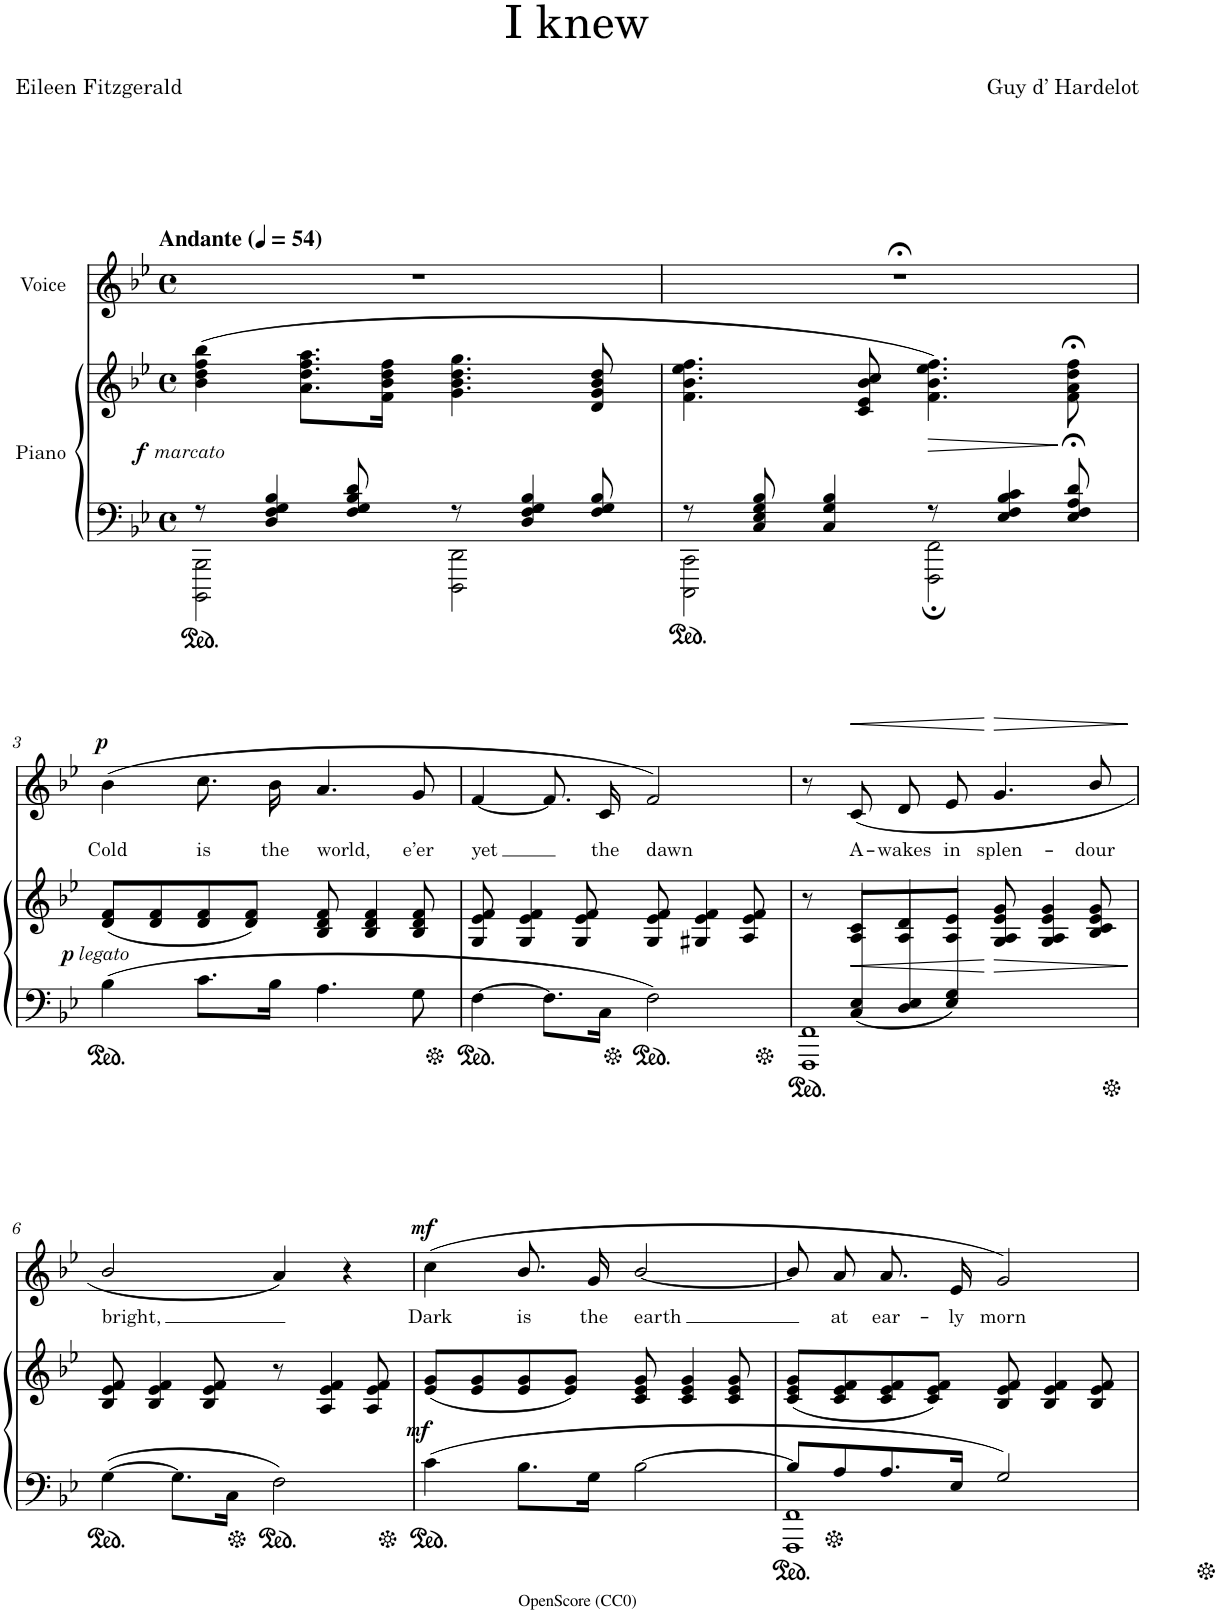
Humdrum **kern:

**kern	**kern	**dynam	**kern	**text	**dynam
*part2	*part2	*part2	*part1	*part1	*part1
*staff3	*staff2	*staff2/3	*staff1	*staff1	*staff1
*I"Piano	*	*	*I"Voice	*	*
*I'Pno	*	*	*	*	*
*clefF4	*clefG2	*	*clefG2	*	*
*k[b-e-]	*k[b-e-]	*	*k[b-e-]	*	*
*M4/4	*M4/4	*	*M4/4	*	*
*met(c)	*met(c)	*	*met(c)	*	*
*MM54	*MM54	*	*MM54	*	*
=1	=1	=1	=1	=1	=1
*^	*	*	*	*	*
!	!	!	!	!LO:TX:a:B:t=Andante	!	!
!	!	!	!LO:DY:b	!	!	!
!	!	!	!LO:DY:n=1:b	!	!	!
8r	2BBBB-\ 2BBB-\	(4b-\ 4dd\ 4ff\ 4bb-\	f other-dynamics	1r	.	.
4D/ 4F/ 4G/ 4B-/	.	.	.	.	.	.
.	.	8.a\ 8.dd\ 8.ff\ 8.aa\L	.	.	.	.
8F/ 8G/ 8B-/ 8d/	.	.	.	.	.	.
.	.	16f\ 16b-\ 16dd\ 16ff\Jk	.	.	.	.
8r	2DDD\ 2DD\	4.g\ 4.b-\ 4.dd\ 4.gg\	.	.	.	.
4D/ 4F/ 4G/ 4B-/	.	.	.	.	.	.
8F/ 8G/ 8B-/	.	8d/ 8g/ 8b-/ 8dd/	.	.	.	.
=2	=2	=2	=2	=2	=2	=2
8r	2CCC\ 2CC\	4.f\ 4.b-\ 4.ee-\ 4.ff\	.	1r;<	.	.
8C/ 8E-/ 8G/ 8B-/	.	.	.	.	.	.
4C/ 4G/ 4B-/	.	.	.	.	.	.
.	.	8c/ 8e-/ 8b-/ 8cc/	.	.	.	.
!	!	!	!LO:HP:b	!	!	!
8r	2FFF\; 2FF\;	4.f\ 4.b-\ 4.ee-\ 4.ff\)	>	.	.	.
4E-/ 4F/ 4B-/ 4c/	.	.	.	.	.	.
8E-/;<'~ 8F/;<'~ 8A/;<'~ 8d/;<'~	.	8f\;<'~ 8a\;<'~ 8dd\;<'~ 8ff\;<'~	]	.	.	.
*v	*v	*	*	*	*	*
!!LO:LB:g=z
=3	=3	=3	=3	=3	=3
!	!	!LO:DY:b	!	!LO:LY:b	!
!	!	!LO:DY:n=1:b	!	!	!LO:DY:a
4B-\	(8d/ 8f/L	p other-dynamics	(4b-\	Cold	p
.	8d/ 8f/	.	.	.	.
!	!	!	!	!LO:LY:b	!
8.c\L	8d/ 8f/	.	8.cc\L	is	.
.	8d/ 8f/J)	.	.	.	.
!	!	!	!	!LO:LY:b	!
16B-\Jk	.	.	16b-\Jk	the	.
!	!	!	!	!LO:LY:b	!
4.A\	8B-/ 8d/ 8f/	.	4.a/	world,	.
.	4B-/ 4d/ 4f/	.	.	.	.
!	!	!	!	!LO:LY:b	!
8G\	8B-/ 8d/ 8f/	.	8g/	e’er	.
=4	=4	=4	=4	=4	=4
!	!	!	!	!LO:LY:b	!
[4F\	8G/ 8e-/ 8f/	.	[4f/	yet	.
.	4G/ 4e-/ 4f/	.	.	.	.
8.F\L]	.	.	8.f/L]	.	.
.	8G/ 8e-/ 8f/	.	.	.	.
!	!	!	!	!LO:LY:b	!
16C\Jk	.	.	16c/Jk	the	.
!	!	!	!	!LO:LY:b	!
2F\	8G/ 8e-/ 8f/	.	2f/)	dawn	.
.	4G#X/ 4e-/ 4f/	.	.	.	.
.	8A/ 8e-/ 8f/	.	.	.	.
=5	=5	=5	=5	=5	=5
*^	*	*	*	*	*
8ryy	1FFF 1FF	8r	.	8r	.	.
!	!	!	!LO:HP:b	!	!LO:LY:b	!LO:HP:b
8C/ 8E-/L	.	8A/ 8c/L	<	(8c/	A-	<
!	!	!	!	!	!LO:LY:b	!
8D/ 8E-/	.	8A/ 8d/	.	8d/L	-wakes	.
!	!	!	!	!	!LO:LY:b	!
8E-/ 8G/J	.	8A/ 8e-/J	.	8e-/J	in	.
!	!	!	!LO:HP:n=1:b	!	!LO:LY:b	!LO:HP:n=1:b
2ryy	.	8G/ 8A/ 8e-/ 8g/	[ >	4.g/	splen-	[ >
.	.	4G/ 4A/ 4e-/ 4g/	.	.	.	.
!	!	!	!	!	!LO:LY:b	!
.	.	8B-/ 8c/ 8e-/ 8g/	.	8b-/	-dour	.
*v	*v	*	*	*	*	*
.	.	]	.	.	]
!!LO:LB:g=z
=6	=6	=6	=6	=6	=6
!	!	!	!	!LO:LY:b	!
[4G\	8B-/ 8e-/ 8f/	.	2b-/	bright,	.
.	4B-/ 4e-/ 4f/	.	.	.	.
8.G\L]	.	.	.	.	.
.	8B-/ 8e-/ 8f/	.	.	.	.
16C\Jk	.	.	.	.	.
2F\	8r	.	4a/)	.	.
.	4A/ 4e-/ 4f/	.	.	.	.
.	.	.	4r	.	.
.	8A/ 8e-/ 8f/	.	.	.	.
=7	=7	=7	=7	=7	=7
!	!	!LO:DY:b	!	!LO:LY:b	!LO:DY:a
4c\	(8e-/ 8g/L	mf	(4cc\	Dark	mf
.	8e-/ 8g/	.	.	.	.
!	!	!	!	!LO:LY:b	!
8.B-\L	8e-/ 8g/	.	8.b-/L	is	.
.	8e-/ 8g/J)	.	.	.	.
!	!	!	!	!LO:LY:b	!
16G\Jk	.	.	16g/Jk	the	.
!	!	!	!	!LO:LY:b	!
[>2B-\	8c/ 8e-/ 8g/	.	[2b-/	earth	.
.	4c/ 4e-/ 4g/	.	.	.	.
.	8c/ 8e-/ 8g/	.	.	.	.
=8	=8	=8	=8	=8	=8
*^	*	*	*	*	*
8B-/L]	1FFF 1FF	(8c/ 8e-/ 8g/L	.	8b-/L]	.	.
!	!	!	!	!	!LO:LY:b	!
8A/	.	8c/ 8e-/ 8f/	.	8a/J	at	.
!	!	!	!	!	!LO:LY:b	!
8.A/	.	8c/ 8e-/ 8f/	.	8.a/L	ear-	.
.	.	8c/ 8e-/ 8f/J)	.	.	.	.
!	!	!	!	!	!LO:LY:b	!
16E-/Jk	.	.	.	16e-/Jk	-ly	.
!	!	!	!	!	!LO:LY:b	!
2G/	.	8B-/ 8e-/ 8f/	.	2g/)	morn	.
.	.	4B-/ 4e-/ 4f/	.	.	.	.
.	.	8B-/ 8e-/ 8f/	.	.	.	.
*v	*v	*	*	*	*	*
=	=	=	=	=	=
*-	*-	*-	*-	*-	*-
